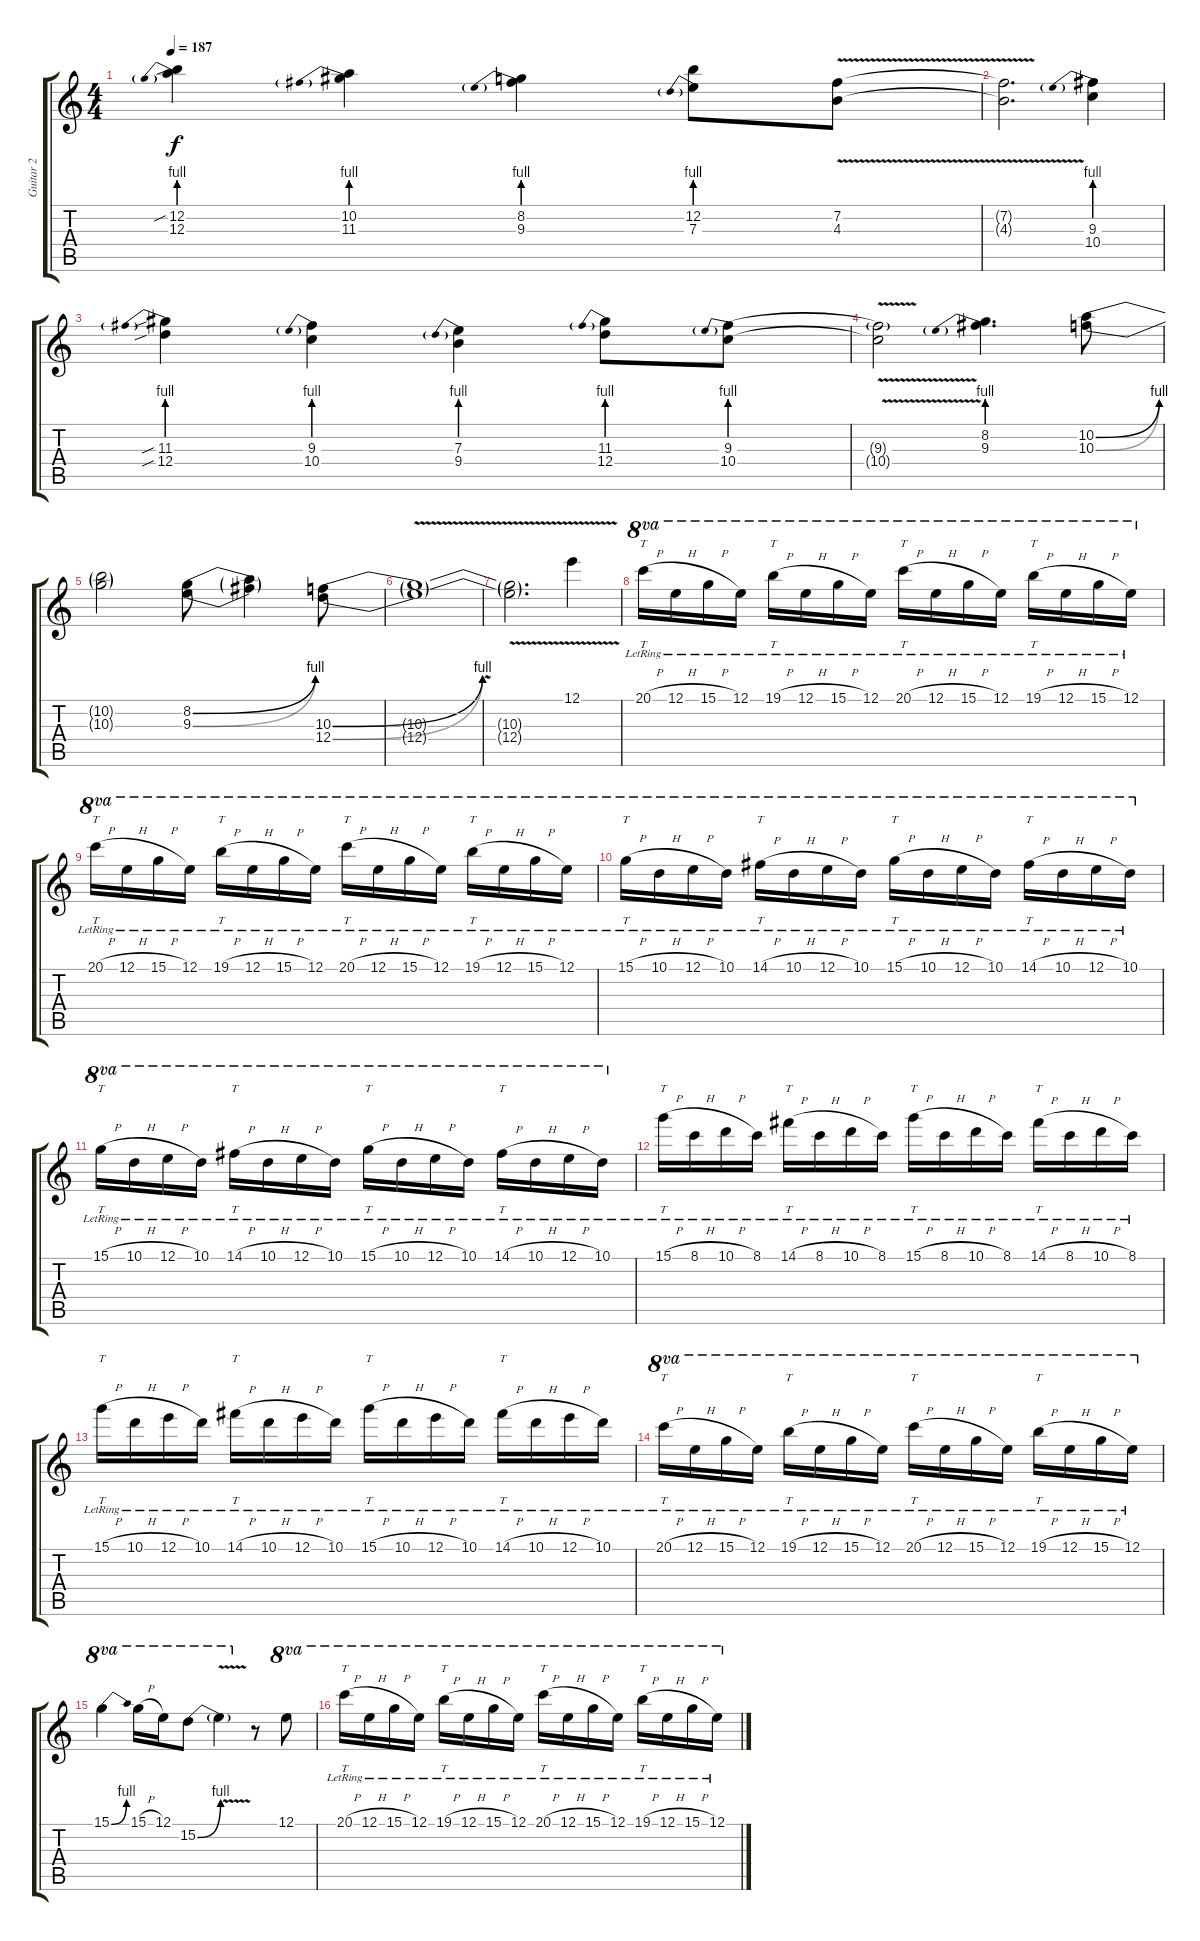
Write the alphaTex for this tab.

\track ("Guitar 2" "Guitar 2") {instrument overdrivenguitar}
\staff {score tabs}
\tuning (E4 B3 G3 D3 A2 E2) {hide}
\ts (4 4)
\tempo 187
\clef g2
\ks c
(12.2{sib} 12.3{be (prebend 0 4 60 4)}).4{dy f} (10.2 11.3{be (prebend 0 4 60 4)}).4 (8.2 9.3{be (prebend 0 4 60 4)}).4 (12.2 7.3{be (prebend 0 4 60 4)}).8 (7.2{v} 4.3{v}).8 |
(7.2{v t} 4.3{v t}).2{d} (9.3{be (prebend 0 4 60 4)} 10.4).4 |
(11.3{be (prebend 0 4 60 4) sib} 12.4{sib}).4 (9.3{be (prebend 0 4 60 4)} 10.4).4 (7.3{be (prebend 0 4 60 4)} 9.4).4 (11.3{be (prebend 0 4 60 4)} 12.4).8 (9.3{be (prebend 0 4 60 4)} 10.4).8 |
(9.3{v t} 10.4{v t}).2 (8.2 9.3{be (prebend 0 4 60 4)}).4{d} (10.2{be (bend 0 0 60 4)} 10.3{be (bend 0 0 60 4)}).8 |
(10.2{t} 10.3{t}).2 (8.2{be (bend 0 0 60 4)} 9.3{be (bend 0 0 60 4)}).8 (8.2{t} 9.3{t}).4 (10.3{be (bend 0 0 60 4)} 12.4{be (bend 0 0 60 4)}).8 |
(10.3{v t} 12.4{v t}).1 |
(10.3{v t} 12.4{v t}).2{d} 12.1{v}.4 |
20.1{h lr}.16{tt ot 8va} 12.1{h lr}.16{ot 8va} 15.1{h lr}.16{ot 8va} 12.1{lr}.16{ot 8va} 19.1{h lr}.16{tt ot 8va} 12.1{h lr}.16{ot 8va} 15.1{h lr}.16{ot 8va} 12.1{lr}.16{ot 8va} 20.1{h lr}.16{tt ot 8va} 12.1{h lr}.16{ot 8va} 15.1{h lr}.16{ot 8va} 12.1{lr}.16{ot 8va} 19.1{h lr}.16{tt ot 8va} 12.1{h lr}.16{ot 8va} 15.1{h lr}.16{ot 8va} 12.1{lr}.16{ot 8va} |
20.1{h lr}.16{tt ot 8va} 12.1{h lr}.16{ot 8va} 15.1{h lr}.16{ot 8va} 12.1{lr}.16{ot 8va} 19.1{h lr}.16{tt ot 8va} 12.1{h lr}.16{ot 8va} 15.1{h lr}.16{ot 8va} 12.1{lr}.16{ot 8va} 20.1{h lr}.16{tt ot 8va} 12.1{h lr}.16{ot 8va} 15.1{h lr}.16{ot 8va} 12.1{lr}.16{ot 8va} 19.1{h lr}.16{tt ot 8va} 12.1{h lr}.16{ot 8va} 15.1{h lr}.16{ot 8va} 12.1{lr}.16{ot 8va} |
15.1{h lr}.16{tt ot 8va} 10.1{h lr}.16{ot 8va} 12.1{h lr}.16{ot 8va} 10.1{lr}.16{ot 8va} 14.1{h lr}.16{tt ot 8va} 10.1{h lr}.16{ot 8va} 12.1{h lr}.16{ot 8va} 10.1{lr}.16{ot 8va} 15.1{h lr}.16{tt ot 8va} 10.1{h lr}.16{ot 8va} 12.1{h lr}.16{ot 8va} 10.1{lr}.16{ot 8va} 14.1{h lr}.16{tt ot 8va} 10.1{h lr}.16{ot 8va} 12.1{h lr}.16{ot 8va} 10.1{lr}.16{ot 8va} |
15.1{h lr}.16{tt ot 8va} 10.1{h lr}.16{ot 8va} 12.1{h lr}.16{ot 8va} 10.1{lr}.16{ot 8va} 14.1{h lr}.16{tt ot 8va} 10.1{h lr}.16{ot 8va} 12.1{h lr}.16{ot 8va} 10.1{lr}.16{ot 8va} 15.1{h lr}.16{tt ot 8va} 10.1{h lr}.16{ot 8va} 12.1{h lr}.16{ot 8va} 10.1{lr}.16{ot 8va} 14.1{h lr}.16{tt ot 8va} 10.1{h lr}.16{ot 8va} 12.1{h lr}.16{ot 8va} 10.1{lr}.16{ot 8va} |
15.1{h lr}.16{tt} 8.1{h lr}.16 10.1{h lr}.16 8.1{lr}.16 14.1{h lr}.16{tt} 8.1{h lr}.16 10.1{h lr}.16 8.1{lr}.16 15.1{h lr}.16{tt} 8.1{h lr}.16 10.1{h lr}.16 8.1{lr}.16 14.1{h lr}.16{tt} 8.1{h lr}.16 10.1{h lr}.16 8.1{lr}.16 |
15.1{h lr}.16{tt} 10.1{h lr}.16 12.1{h lr}.16 10.1{lr}.16 14.1{h lr}.16{tt} 10.1{h lr}.16 12.1{h lr}.16 10.1{lr}.16 15.1{h lr}.16{tt} 10.1{h lr}.16 12.1{h lr}.16 10.1{lr}.16 14.1{h lr}.16{tt} 10.1{h lr}.16 12.1{h lr}.16 10.1{lr}.16 |
20.1{h lr}.16{tt ot 8va} 12.1{h lr}.16{ot 8va} 15.1{h lr}.16{ot 8va} 12.1{lr}.16{ot 8va} 19.1{h lr}.16{tt ot 8va} 12.1{h lr}.16{ot 8va} 15.1{h lr}.16{ot 8va} 12.1{lr}.16{ot 8va} 20.1{h lr}.16{tt ot 8va} 12.1{h lr}.16{ot 8va} 15.1{h lr}.16{ot 8va} 12.1{lr}.16{ot 8va} 19.1{h lr}.16{tt ot 8va} 12.1{h lr}.16{ot 8va} 15.1{h lr}.16{ot 8va} 12.1{lr}.16{ot 8va} |
15.1{be (bend 0 0 60 4)}.4{ot 8va} 15.1{h}.16{ot 8va} 12.1.16{ot 8va} 15.2{be (bend 0 0 60 4)}.8{ot 8va} 15.2{v t}.4{ot 8va} r.8 12.1.8{ot 8va} |
20.1{h lr}.16{tt ot 8va} 12.1{h lr}.16{ot 8va} 15.1{h lr}.16{ot 8va} 12.1{lr}.16{ot 8va} 19.1{h lr}.16{tt ot 8va} 12.1{h lr}.16{ot 8va} 15.1{h lr}.16{ot 8va} 12.1{lr}.16{ot 8va} 20.1{h lr}.16{tt ot 8va} 12.1{h lr}.16{ot 8va} 15.1{h lr}.16{ot 8va} 12.1{lr}.16{ot 8va} 19.1{h lr}.16{tt ot 8va} 12.1{h lr}.16{ot 8va} 15.1{h lr}.16{ot 8va} 12.1{lr}.16{ot 8va}
